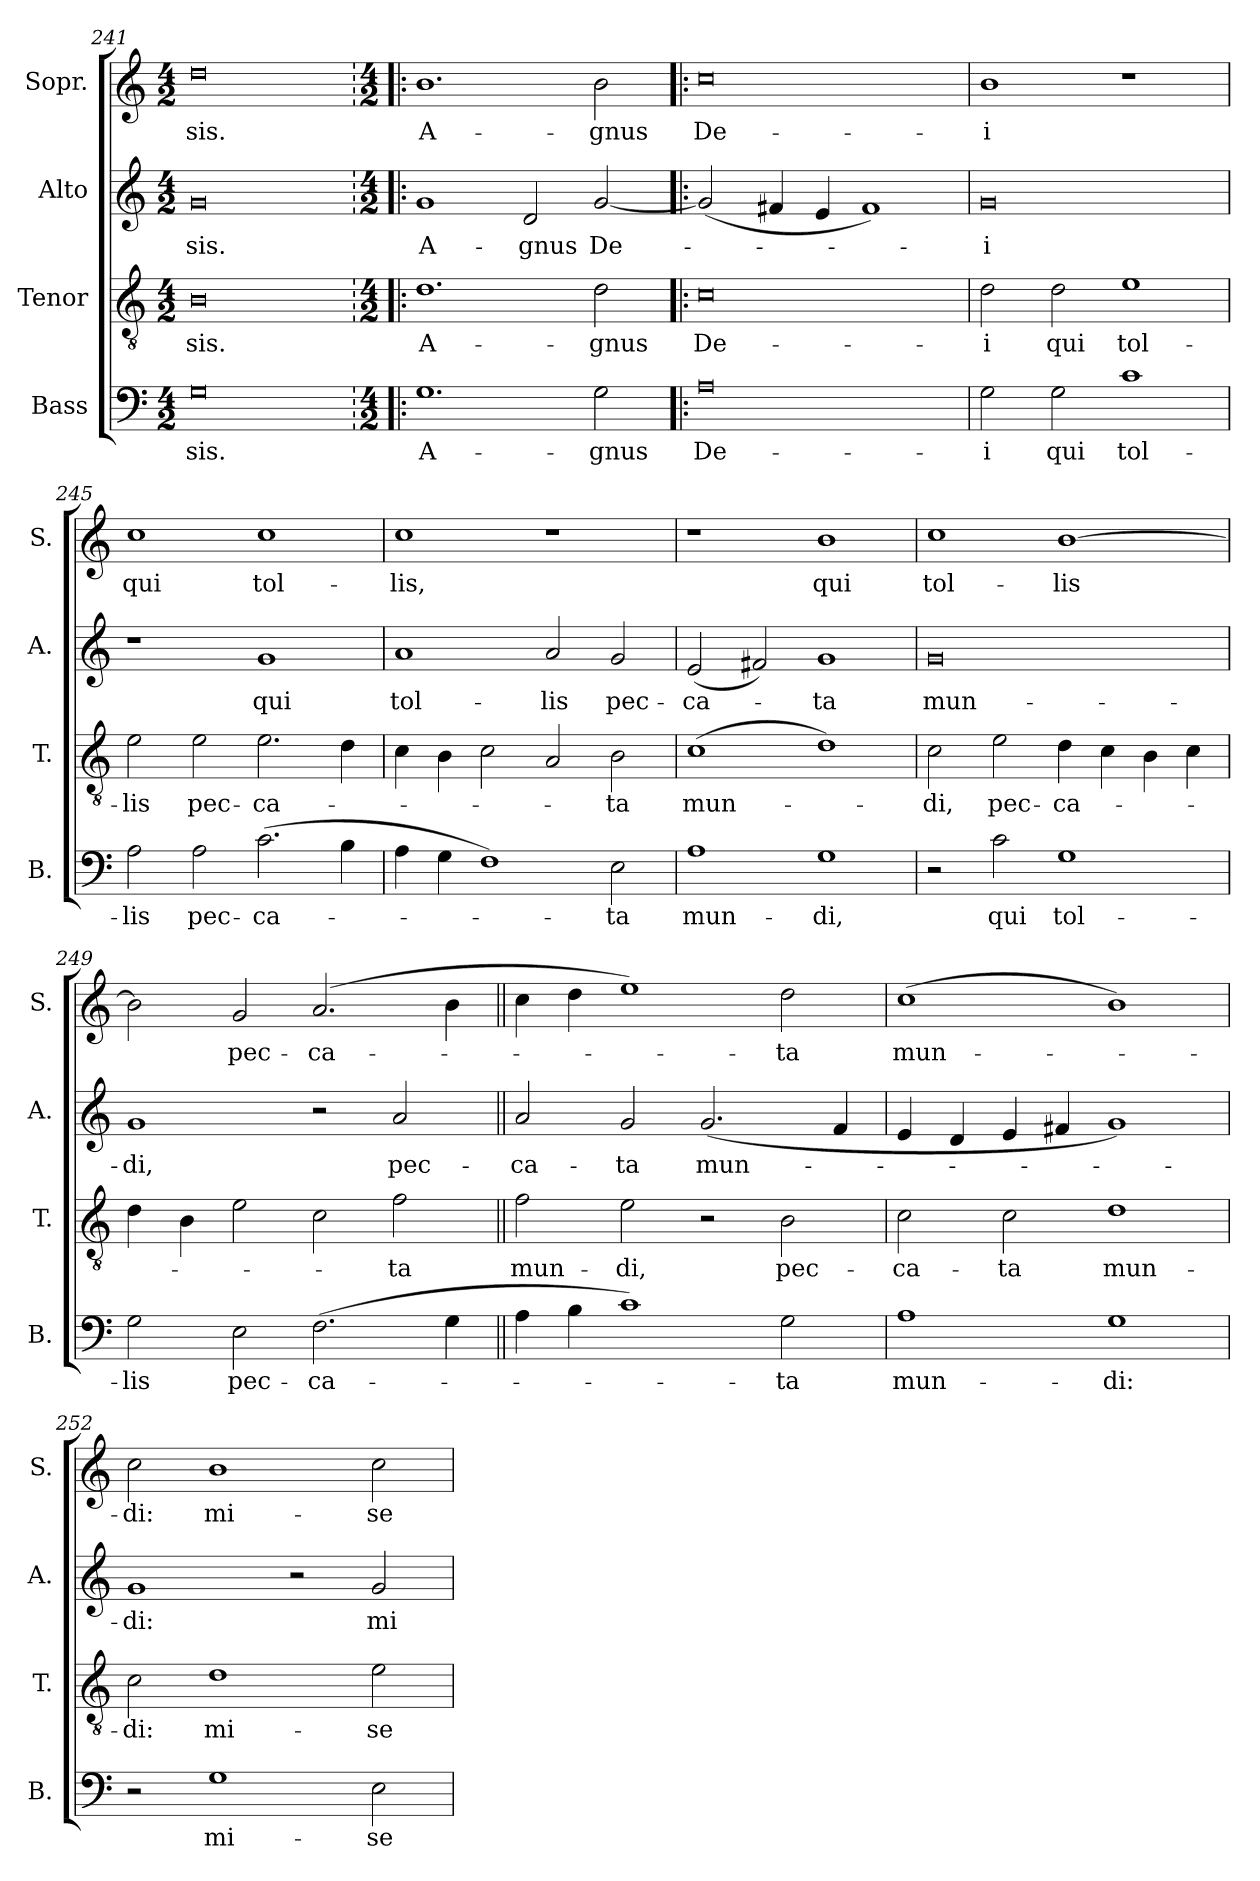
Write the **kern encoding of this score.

**kern	**text	**kern	**text	**kern	**text	**kern	**text
*part4	*part4	*part3	*part3	*part2	*part2	*part1	*part1
*staff4	*staff4	*staff3	*staff3	*staff2	*staff2	*staff1	*staff1
*I"Bass	*	*I"Tenor	*	*I"Alto	*	*I"Sopr.	*
*I'B.	*	*I'T.	*	*I'A.	*	*I'S.	*
*clefF4	*	*clefGv2	*	*clefG2	*	*clefG2	*
*	*	*ITrd7c12	*	*	*	*	*
*k[]	*	*k[]	*	*k[]	*	*k[]	*
*M4/2	*	*M4/2	*	*M4/2	*	*M4/2	*
=241	=241	=241	=241	=241	=241	=241	=241
0G	-sis.	0BB	-sis.	0g	-sis.	0dd	-sis.
!!LO:PB:g=z
=242|!:	=242|!:	=242|!:	=242|!:	=242|!:	=242|!:	=242|!:	=242|!:
*M4/2	*	*M4/2	*	*M4/2	*	*M4/2	*
1.G	A-	1.D	A-	1g	A-	1.b	A-
.	.	.	.	2d/	-gnus	.	.
2G\	-gnus	2D\	-gnus	[2g/	De-	2b\	-gnus
=243	=243	=243	=243	=243	=243	=243	=243
0A	De-	0C	De-	(2g/]	.	0cc	De-
.	.	.	.	4f#X/	.	.	.
.	.	.	.	4e/	.	.	.
.	.	.	.	1f#)	.	.	.
=244	=244	=244	=244	=244	=244	=244	=244
2G\	-i	2D\	-i	0g	-i	1b	-i
2G\	qui	2D\	qui	.	.	.	.
1c	tol-	1E	tol-	.	.	1r	.
=245	=245	=245	=245	=245	=245	=245	=245
2A\	-lis	2E\	-lis	1r	.	1cc	qui
2A\	pec-	2E\	pec-	.	.	.	.
(2.c\	-ca-	2.E\	-ca-	1g	qui	1cc	tol-
4B\	.	4D\	.	.	.	.	.
=246	=246	=246	=246	=246	=246	=246	=246
4A\	.	4C\	.	1a	tol-	1cc	-lis,
4G\	.	4BB\	.	.	.	.	.
1F)	.	2C\	.	.	.	.	.
.	.	2AA/	.	2a/	-lis	1r	.
2E\	-ta	2BB\	-ta	2g/	pec-	.	.
=247	=247	=247	=247	=247	=247	=247	=247
1A	mun-	(1C	mun-	(2e/	-ca-	1r	.
.	.	.	.	2f#i/)	.	.	.
1G	-di,	1D)	.	1g	-ta	1b	qui
=248	=248	=248	=248	=248	=248	=248	=248
2r	.	2C\	-di,	0g	mun-	1cc	tol-
2c\	qui	2E\	pec-	.	.	.	.
1G	tol-	4D\	-ca-	.	.	[1b	-lis
.	.	4C\	.	.	.	.	.
.	.	4BB\	.	.	.	.	.
.	.	4C\	.	.	.	.	.
!!LO:LB:g=z
=249	=249	=249	=249	=249	=249	=249	=249
2G\	-lis	4D\	.	1g	-di,	2b\]	.
.	.	4BB\	.	.	.	.	.
2E\	pec-	2E\	.	.	.	2g/	pec-
(2.F\	-ca-	2C\	.	2r	.	(2.a/	-ca-
.	.	2F\	-ta	2a/	pec-	.	.
4G\	.	.	.	.	.	4b\	.
=250||	=250||	=250||	=250||	=250||	=250||	=250||	=250||
4A\	.	2F\	mun-	2a/	-ca-	4cc\	.
4B\	.	.	.	.	.	4dd\	.
1c)	.	2E\	-di,	2g/	-ta	1ee)	.
.	.	2r	.	(2.g/	mun-	.	.
2G\	-ta	2BB\	pec-	.	.	2dd\	-ta
.	.	.	.	4f/	.	.	.
=251	=251	=251	=251	=251	=251	=251	=251
1A	mun-	2C\	-ca-	4e/	.	(1cc	mun-
.	.	.	.	4d/	.	.	.
.	.	2C\	-ta	4e/	.	.	.
.	.	.	.	4f#X/	.	.	.
1G	-di:	1D	mun-	1g)	.	1b)	.
=252	=252	=252	=252	=252	=252	=252	=252
2r	.	2C\	-di:	1g	-di:	2cc\	-di:
1G	mi-	1D	mi-	.	.	1b	mi-
.	.	.	.	2r	.	.	.
2E\	-se-	2E\	-se-	2g/	mi-	2cc\	-se-
=	=	=	=	=	=	=	=
*-	*-	*-	*-	*-	*-	*-	*-
